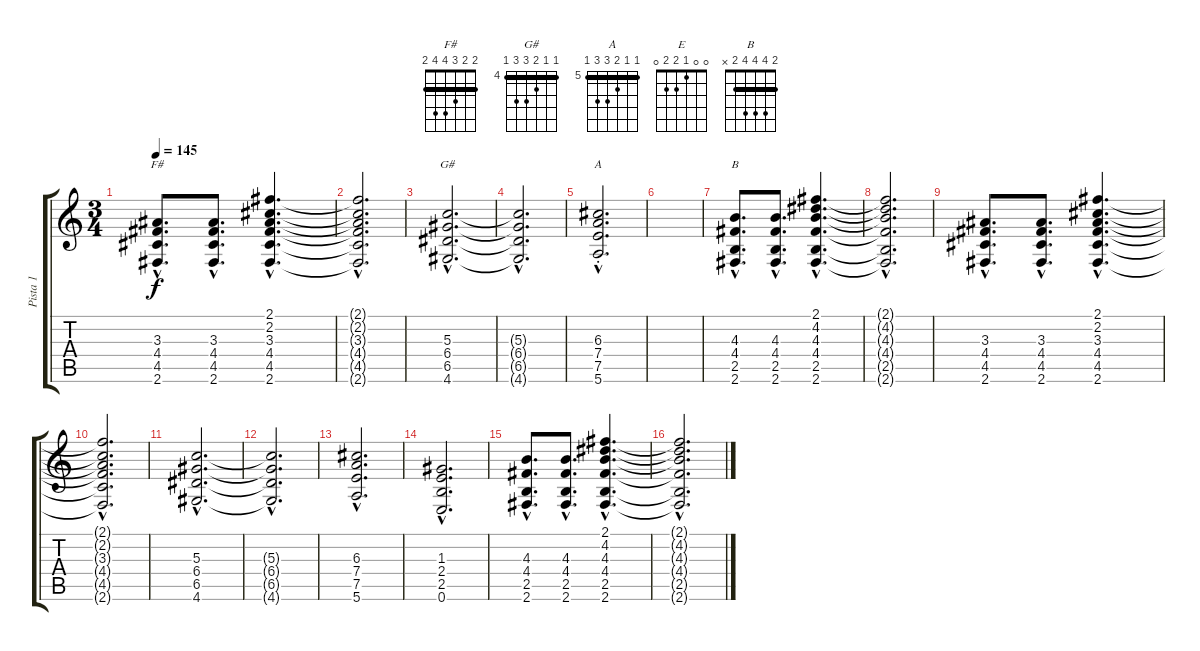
\track ("Pista 1" "Pista 1") {instrument acousticguitarsteel}
\staff {score tabs}
\tuning (E4 B3 G3 D3 A2 E2) {hide}
\chord ("F#" 2 2 3 4 4 2) {barre 2}
\chord ("G#" 4 4 5 6 6 4) {firstfret 4 barre 4}
\chord ("A" 5 5 6 7 7 5) {firstfret 5 barre 5}
\chord ("E" 0 0 1 2 2 0)
\chord ("B" 2 4 4 4 2 x) {barre 2}
\ts (3 4)
\tempo 145
\clef g2
\ks c
(3.3{hac} 4.4{hac} 4.5{hac} 2.6{hac}).8{d ch "F#" dy f} (3.3{hac} 4.4{hac} 4.5{hac} 2.6{hac}).8{d} (2.1{hac} 2.2{hac} 3.3{hac} 4.4{hac} 4.5{hac} 2.6{hac}).4{d} |
(2.1{hac t} 2.2{hac t} 3.3{hac t} 4.4{hac t} 4.5{hac t} 2.6{hac t}).2{d} |
(5.3{hac} 6.4{hac} 6.5{hac} 4.6{hac}).2{d ch "G#"} |
(5.3{hac t} 6.4{hac t} 6.5{hac t} 4.6{hac t}).2{d} |
(6.3{hac st} 7.4{hac st} 7.5{hac st} 5.6{hac st}).2{d ch "A"} |
|
(4.3{hac} 4.4{hac} 2.5{hac} 2.6{hac}).8{d ch "B" volume 11 instrument overdrivenguitar} (4.3{hac} 4.4{hac} 2.5{hac} 2.6{hac}).8{d} (2.1{hac} 4.2{hac} 4.3{hac} 4.4{hac} 2.5{hac} 2.6{hac}).4{d} |
(2.1{hac t} 4.2{hac t} 4.3{hac t} 4.4{hac t} 2.5{hac t} 2.6{hac t}).2{d} |
(3.3{hac} 4.4{hac} 4.5{hac} 2.6{hac}).8{d} (3.3{hac} 4.4{hac} 4.5{hac} 2.6{hac}).8{d} (2.1{hac} 2.2{hac} 3.3{hac} 4.4{hac} 4.5{hac} 2.6{hac}).4{d} |
(2.1{hac t} 2.2{hac t} 3.3{hac t} 4.4{hac t} 4.5{hac t} 2.6{hac t}).2{d} |
(5.3{hac} 6.4{hac} 6.5{hac} 4.6{hac}).2{d} |
(5.3{hac t} 6.4{hac t} 6.5{hac t} 4.6{hac t}).2{d} |
(6.3{hac} 7.4{hac} 7.5{hac} 5.6{hac}).2{d} |
(1.3{hac} 2.4{hac} 2.5{hac} 0.6{hac}).2{d} |
(4.3{hac} 4.4{hac} 2.5{hac} 2.6{hac}).8{d volume 11 instrument overdrivenguitar} (4.3{hac} 4.4{hac} 2.5{hac} 2.6{hac}).8{d} (2.1{hac} 4.2{hac} 4.3{hac} 4.4{hac} 2.5{hac} 2.6{hac}).4{d} |
(2.1{hac t} 4.2{hac t} 4.3{hac t} 4.4{hac t} 2.5{hac t} 2.6{hac t}).2{d}
